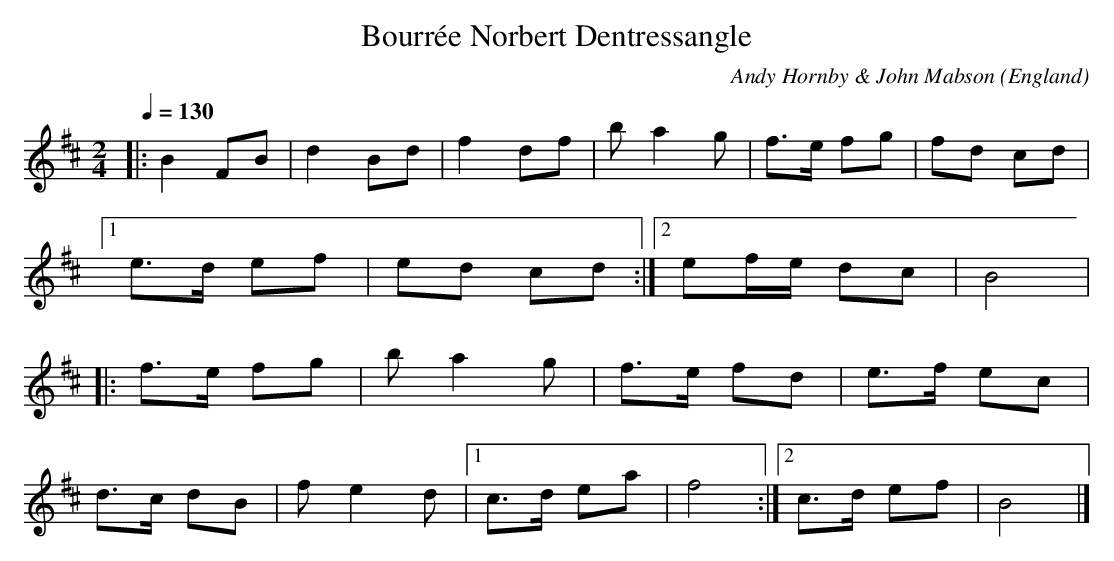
X:1
T:Bourrée Norbert Dentressangle
C:Andy Hornby \& John Mabson
O:England
M:2/4
L:1/8
Q:1/4=130
K:Bm
|:B2FB| d2Bd| f2df| ba2g|f>e fg|fd cd|1
e>d ef| ed cd :|2 ef/e/ dc| B4|
|: f>e fg| ba2g| f>e fd| e>f ec|
d>c dB| fe2d |1 c>d ea| f4 :|2 c>d ef| B4|]
